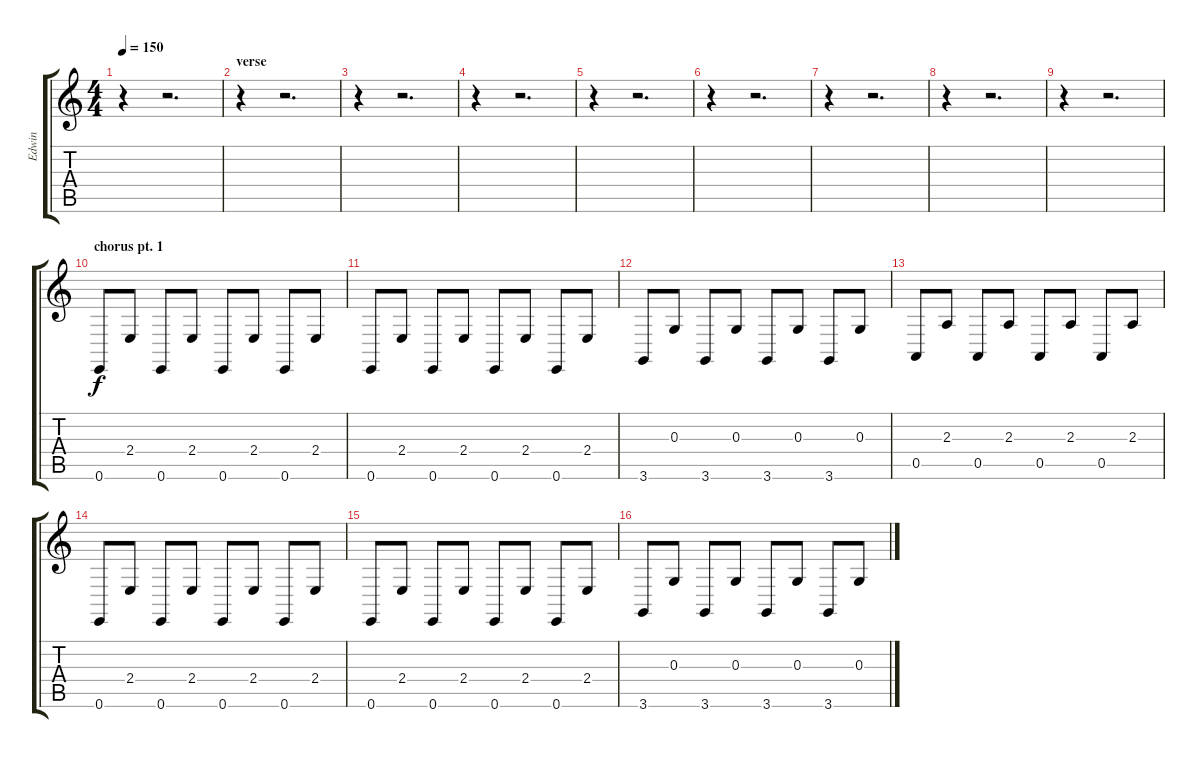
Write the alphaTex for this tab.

\track ("Edwin" "Edwin") {instrument pad3polysynth}
\staff {score tabs}
\tuning (E4 B3 G3 D3 A2 E2) {hide}
\ts (4 4)
\tempo 150
\clef g2
\ks c
r.4{dy f} r.2{d} |
\section ("" "verse")
r.4 r.2{d} |
r.4 r.2{d} |
r.4 r.2{d} |
r.4 r.2{d} |
r.4 r.2{d} |
r.4 r.2{d} |
r.4 r.2{d} |
r.4 r.2{d} |
\section ("" "chorus pt. 1")
0.6.8 2.4.8 0.6.8 2.4.8 0.6.8 2.4.8 0.6.8 2.4.8 |
0.6.8 2.4.8 0.6.8 2.4.8 0.6.8 2.4.8 0.6.8 2.4.8 |
3.6.8 0.3.8 3.6.8 0.3.8 3.6.8 0.3.8 3.6.8 0.3.8 |
0.5.8 2.3.8 0.5.8 2.3.8 0.5.8 2.3.8 0.5.8 2.3.8 |
0.6.8 2.4.8 0.6.8 2.4.8 0.6.8 2.4.8 0.6.8 2.4.8 |
0.6.8 2.4.8 0.6.8 2.4.8 0.6.8 2.4.8 0.6.8 2.4.8 |
3.6.8 0.3.8 3.6.8 0.3.8 3.6.8 0.3.8 3.6.8 0.3.8
